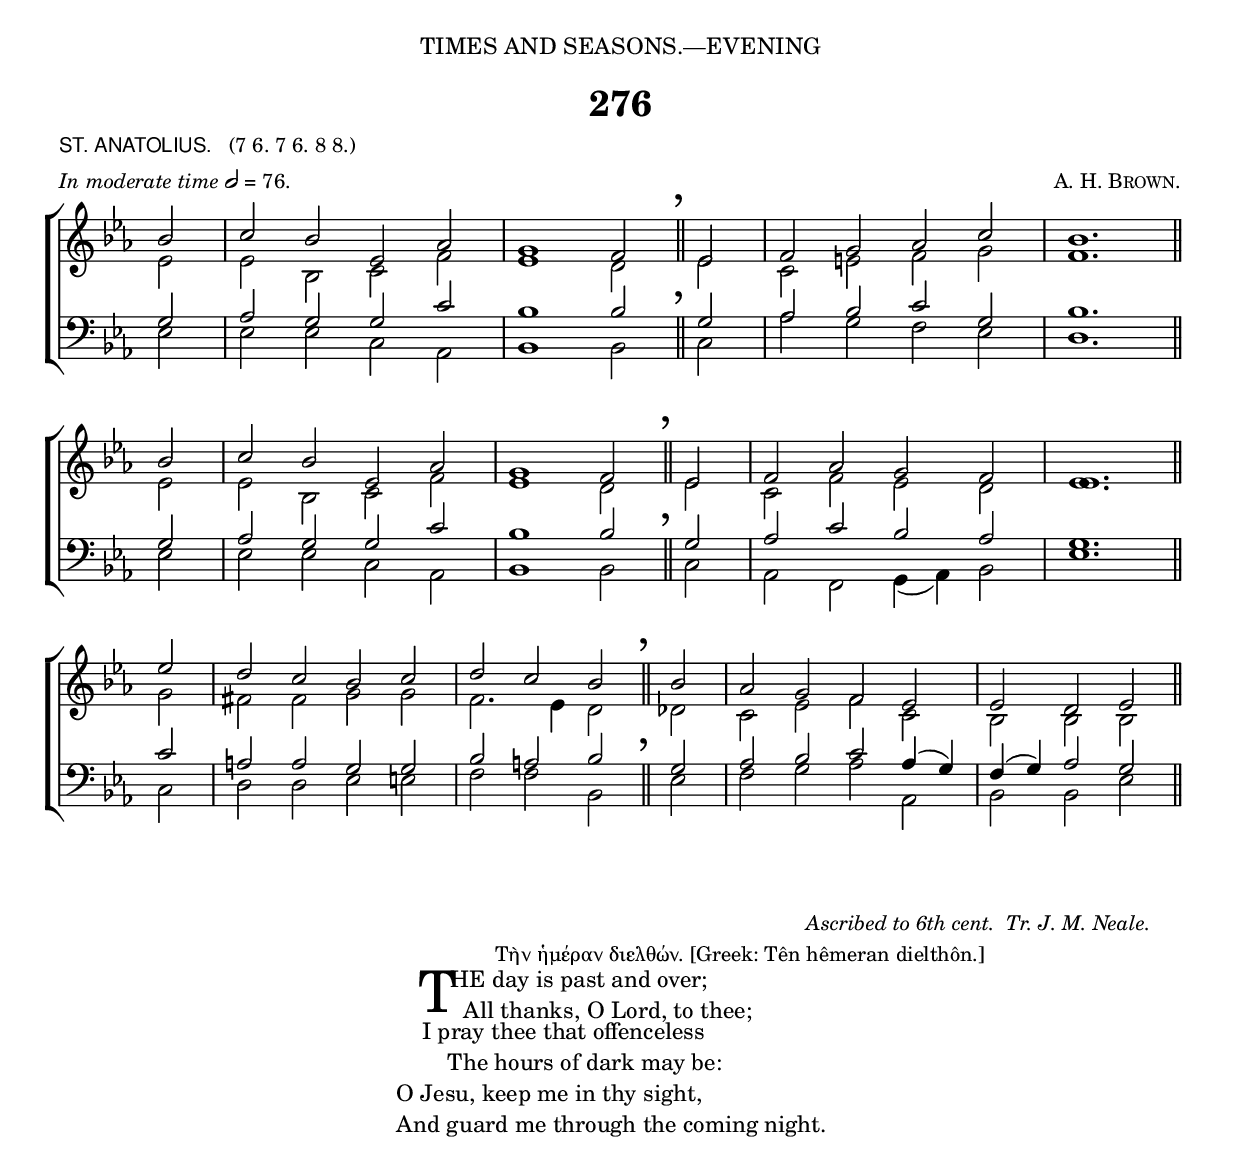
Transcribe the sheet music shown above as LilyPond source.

%%%% 425.png
%%%% Hymn 276. St. Anatolius. The day is past and over;
%%%% Rev 1.

\version "2.10"

\header {
  dedication = \markup {  \center-align { "TIMES AND SEASONS.—EVENING"
	\hspace #0.1 }}	
	
	title = "276"   
  
  poet = \markup { \small {  \line { \sans { "ST. ANATOLIUS."} \hspace #1 \roman {"(7 6. 7 6. 8 8.)"}} }}
  
  meter = \markup { \small { \italic {In moderate time} \general-align #Y #DOWN \note #"2" #0.5 = 76.} }
  
  arranger = \markup { \small { \smallCaps "A. H. Brown." }}
  
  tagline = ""
}


%%%%%%%%%%%%%%%%%%%%%%%%%%% Macros

%%% generates the breathmarks
breathmark = { \override Score.RehearsalMark #'break-visibility = #begin-of-line-invisible
	\override Score.RehearsalMark #'Y-offset = #'4.0
	\override Score.RehearsalMark #'X-offset = #'-0.5
	\mark \markup {\fontsize #4 ","}
}

%% Macro for generating two augmentation dots for a notehead. 
%% When dotted notes from two vocal parts share a single notehead, 
%% Lilypond only inserts a single dot. In the image, two dots are used. 
%% This macro generates the two dots by replacing the normal dot glyph 
%% with a new glyph comprising a column of 2 dots one above the other.
 
%%% merge. Macro to pull note slightly leftwards.  Used to produce those partially merged wholenotes 

merge = \once \override NoteColumn #'force-hshift = #-0.01		      

%%%%%%%%%%%%%%%%%%%%%%%%%%% End of macro definitions

%%% SATB voices

global = {
  \time 4/2
  \key ees \major
  \set Staff.midiInstrument = "church organ"
}

soprano = \relative c' { 
  \partial 2 bes'2 | c2 bes2 ees,2 aes2 | g1 f2 \breathmark \bar "||" ees2 | f2 g2 aes2 c2 | bes1. \bar "||" \break
  bes2 | c2 bes2 ees,2 aes2 | g1 f2 \breathmark \bar "||" ees2 | f2 aes2 g2 f2 | ees1. \bar "||" \break
  ees'2 | d2 c2 bes2 c2 | d2 c2 bes2 \breathmark \bar "||" bes2 | aes2 g2 f2 ees2 | ees2 d2 ees2 \bar "||"
}
   
alto = \relative c' {  
  ees2 | ees2 bes2 c2 f2 | ees1 d2 \bar "||" ees2 | c2 e2 f2 g2 | f1. \bar "||" 
  ees2 | ees2 bes2 c2 f2 | ees1 d2 \bar "||" ees2 | c2 f2 ees2 d2 | \merge ees1. \bar "||" 
  g2 | fis2 fis2 g2 g2 | f2. ees4 d2 \bar "||" des2 | c2 ees2 f2 c2 | bes2 bes2 bes2 \bar "||"
}

tenor = \relative c {\clef bass 
  g'2 | aes2 g2 g2 c2 | bes1 bes2 \bar "||" g2 | aes2 bes2 c2 g2 | bes1. \bar "||" 
  g2 | aes2 g2 g2 c2 | bes1 bes2 \bar "||" g2 | aes2 c2 bes2 aes2 | g1. \bar "||" 
  c2 | a2 a2 g2 g2 | bes2 a2 bes2 \bar "||" g2 | aes2 bes2 c2 aes4 ( g4 ) | f4 ( g4 ) aes2 g2 \bar "||"
}

bass = \relative c {\clef bass 
  ees2 | ees2 ees2 c2 aes2 | bes1 bes2 \bar "||" c2 | aes'2 g2 f2 ees2 | d1. \bar "||" 
  ees2 | ees2 ees2 c2 aes2 | bes1 bes2 \bar "||" c2 | aes2 f2 g4 ( aes4 ) bes2 | ees1. \bar "||" 
  c2 | d2 d2 ees2 e2 | f2 f2 bes,2 \bar "||" ees2 | f2 g2 aes2 aes,2 | bes2 bes2 ees2 \bar "||" 
}

#(ly:set-option 'point-and-click #f)

\paper {
  #(set-paper-size "a4")
%  annotate-spacing = ##t
  print-page-number = ##f
  ragged-last-bottom = ##t
  ragged-bottom = ##t
}

\book{

%%% Score block	

\score{
\new ChoirStaff	
<<
	\context Staff = upper << 
	\context Voice = sopranos { \voiceOne \global \soprano }
	\context Voice = altos    { \voiceTwo \global \alto }
	                      >>
	\context Staff = lower <<
	\context Voice = tenors { \voiceOne \global \tenor }
	\context Voice = basses { \voiceTwo \global \bass }
			        >>
>>
\layout {
		indent=0
		\context { \Score \remove "Bar_number_engraver" }
		\context { \Staff \remove "Time_signature_engraver" }
		\context { \Score \remove "Mark_engraver"  }
                \context { \Staff \consists "Mark_engraver"  }
	} %% close layout

\midi { \context { \Score tempoWholesPerMinute = #(ly:make-moment 76 2) }}      
 	
	
} %%% Score bracket

%%% Lyric titles and attributions

\markup { "                 "}

\markup {  \small { \column { \line {  \hspace #72 \italic "Ascribed to 6th cent.  Tr. J. M. Neale." } 
		\line { \hspace #42 "Τὴν ἡμέραν διελθών."  "[Greek: Tên hêmeran dielthôn.]"} 
	%	\line { "               " }
}}}


%%% Lyrics

\markup { \hspace #30 %%add space as necc. to center the column
          \column { %% super column of everything
	              \column { %% verse 1 is a column of 2 lines  
	                  \line { \hspace #4.6 \column { \lower #2.4 \fontsize #8 "T" }   %%Drop Cap goes here
				  \hspace #-1.2    %% adjust this if other letters are too far from Drop Cap
				  \column  { \raise #0.0 "HE day is past and over;"
			                               "  All thanks, O Lord, to thee;" } }          
	                  \line {  \hspace #2.5  %%adjust hspace until this line left edge is flush with Drop Cap
				   \lower  #1.56  %%adjust this until the line spacing looks right
				   \column {   
					   "    I pray thee that offenceless"
					   "        The hours of dark may be:"
					   "O Jesu, keep me in thy sight,"
					   "And guard me through the coming night."
					   "      " %%% adds vertical spacing between verses
			  		}}
		      } 
	} %%% end super column
}



%%fake score block to occupy space and force a pagebreak.  Can't think of a better way of doing this.
\score{
	{s4 }
\header { breakbefore = ##f piece = ##f opus = ##f tagline = ##f }
\layout{	
	\context { \Staff
		\remove Time_signature_engraver
		\remove Key_engraver
		\remove Clef_engraver
		\remove Staff_symbol_engraver
}}}

%%% Second page
%%% Continuation of lyrics

\markup { \hspace #30 %%add space as necc. to center the column
          \column { %% super column of everything
		  	\hspace #1  % adds vertical spacing between verses 
			\line {"2  " 
			   \column {	     
				"    The joys of day are over;"
				"        I lift my heart to thee,"
				"    And call on thee that sinless"
				"        The hours of dark may be:"
				"O Jesu, make their darkness light,"
				"And guard me through the coming night."
				   "               " %%% add vertical spacing between verses
			}}
           		\line { "3  "
			     \column {	     
				     "    The toils of day are over;"
				     "        I raise the hymn to thee,"
				     "    And ask that free from peril"
				     "        The hours of dark may be:"
				     "O Jesu, keep me in thy sight,"
				     "And guard me through the coming night."
				     "              " %%% add vertical spacing between verses
			}}
			\line { "4. "
			     \column {	     
				     "    Be thou my soul's preserver,"
				     "        O God! for thou dost know"
				     "    How many are the perils"
				     "        Through which I have to go:"
				     "Lover of men! O hear my call,"
				     "And guard and save me from them all."
			}}

	  }
} %%% lyric markup bracket



%%% Amen score block
\score{
  \new ChoirStaff
   <<
        \context Staff = upper \with { fontSize = #-3  \override StaffSymbol #'staff-space = #(magstep -2) }  
	                      << 
	\context Voice = "sopranos" { \relative c' { \clef treble \global \voiceOne  ees1 ees1  \bar "||" }}
	\context Voice = "altos"    { \relative c' {  \clef treble \global \voiceTwo c1 bes1 \bar "||" }}
	                      >>
			      
	\context Lyrics \lyricsto "altos" { \override LyricText #'font-size = #-1 A -- men. }
	
	\context Staff = lower \with { fontSize = #-3  \override StaffSymbol #'staff-space = #(magstep -2) }  
	                       <<
	\context Voice = "tenors" { \relative c { \clef bass \global \voiceThree aes'1 g1   \bar "||" }}
	\context Voice = "basses" { \relative c { \clef bass \global \voiceFour  aes1 ees'1  \bar "||" }}
			        >> 
  >>			      
\header { breakbefore = ##f piece = " " opus = " " }
\layout { 
	\context { \Score timing = ##f }
	ragged-right = ##t
	indent = 15\cm
	\context { \Staff \remove Time_signature_engraver }

       }

\midi { \context { \Score tempoWholesPerMinute = #(ly:make-moment 76 2) }}  %%Amen midi       
       
}  


} %%% book bracket

